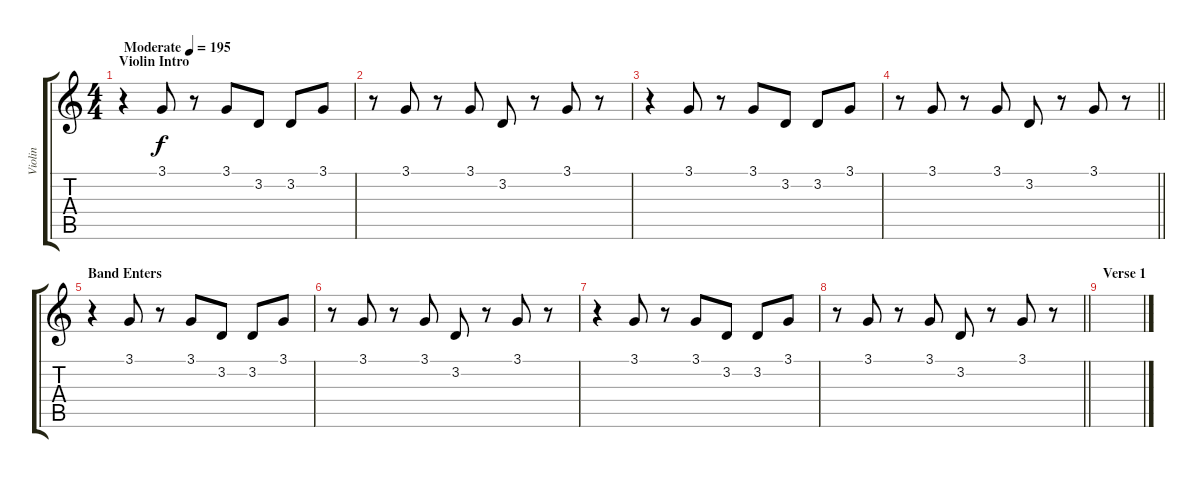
\track ("Violin" "Violin") {instrument tremolostrings}
\staff {score tabs}
\tuning (E4 B3 G3 D3 A2 E2) {hide}
\ts (4 4)
\section ("" "Violin Intro")
\tempo (195 "Moderate")
\clef g2
\ks c
r.4{dy f instrument tremolostrings} 3.1.8 r.8 3.1.8 3.2.8 3.2.8 3.1.8 |
r.8 3.1.8 r.8 3.1.8 3.2.8 r.8 3.1.8 r.8 |
r.4 3.1.8 r.8 3.1.8 3.2.8 3.2.8 3.1.8 |
\barLineRight lightlight
r.8 3.1.8 r.8 3.1.8 3.2.8 r.8 3.1.8 r.8 |
\section ("" "Band Enters")
r.4 3.1.8 r.8 3.1.8 3.2.8 3.2.8 3.1.8 |
r.8 3.1.8 r.8 3.1.8 3.2.8 r.8 3.1.8 r.8 |
r.4 3.1.8 r.8 3.1.8 3.2.8 3.2.8 3.1.8 |
\barLineRight lightlight
r.8 3.1.8 r.8 3.1.8 3.2.8 r.8 3.1.8 r.8 |
\section ("" "Verse 1")
